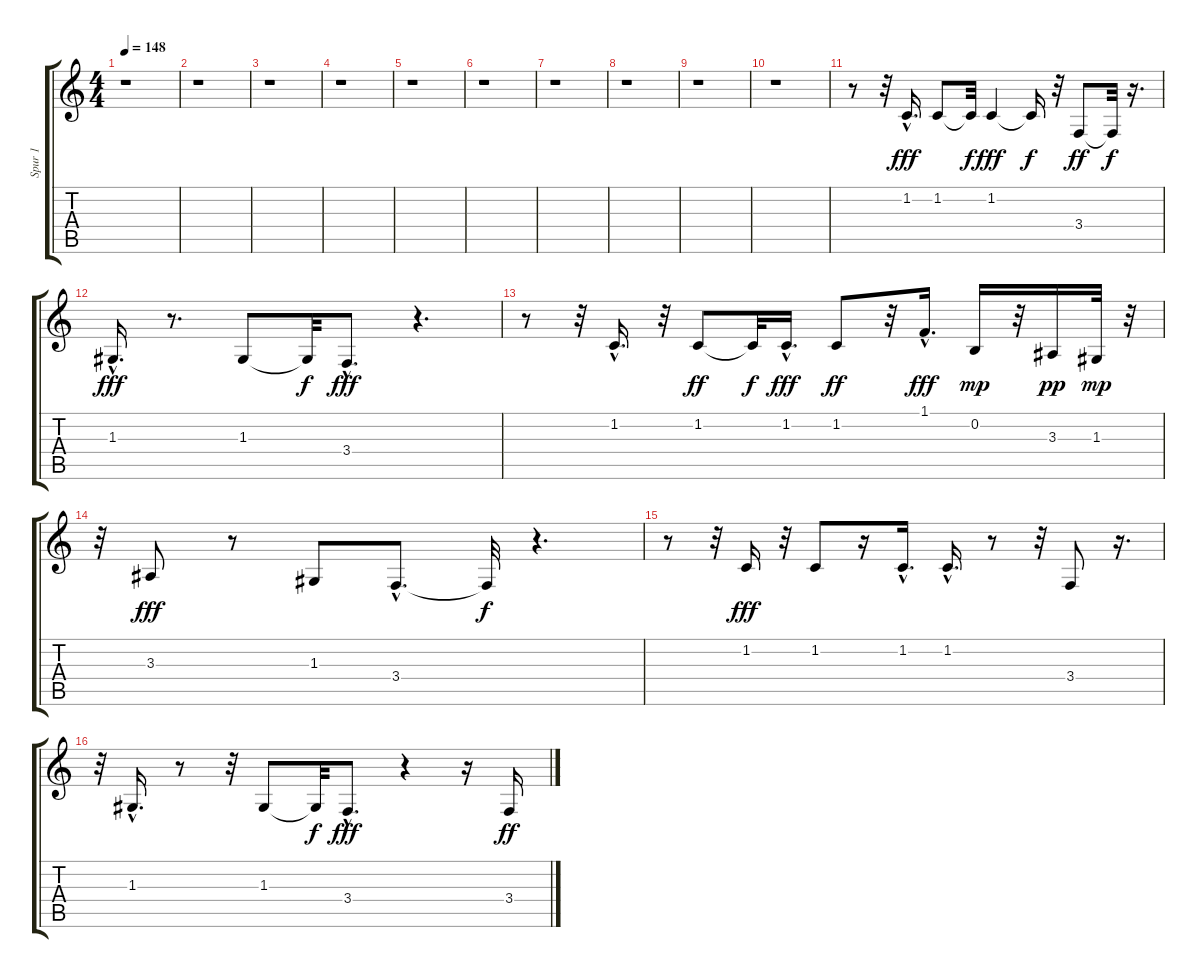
\track ("Spur 1" "Spur 1") {instrument lead4chiff}
\staff {score tabs}
\tuning (E4 B3 G3 D3 A2 E2) {hide}
\ts (4 4)
\tempo 148
\clef g2
\ks c
r.1{dy fff instrument lead4chiff} |
r.1 |
r.1 |
r.1 |
r.1 |
r.1 |
r.1 |
r.1 |
r.1 |
r.1 |
r.8 r.32 1.2{hac}.16{d} 1.2.8 1.2{t}.32{dy f} 1.2.4{dy fff} 1.2{t}.16{dy f} r.32 3.4.8{dy ff} 3.4{t}.32{dy f} r.16{d} |
1.3{hac}.16{d dy fff} r.8{d} 1.3.8 1.3{t}.32{dy f} 3.4{hac}.8{d dy fff} r.4{d} |
r.8 r.32 1.2{hac}.16{d} r.32 1.2.8{dy ff} 1.2{t}.32{dy f} 1.2{hac}.16{d dy fff} 1.2.8{dy ff} r.32 1.1{hac}.16{d dy fff} 0.2.16{dy mp} r.32 3.3.16{dy pp} 1.3.32{dy mp} r.32 |
r.32 3.3.8{dy fff} r.8 1.3.8 3.4{hac}.8{d} 3.4{t}.32{dy f} r.4{d} |
r.8 r.32 1.2.16{dy fff} r.32 1.2.8 r.16 1.2{hac}.16{d} 1.2{hac}.16{d} r.8 r.32 3.4.8 r.16{d} |
r.32 1.3{hac}.16{d} r.8 r.32 1.3.8 1.3{t}.32{dy f} 3.4{hac}.8{d dy fff} r.4 r.16 3.4.16{dy ff}
